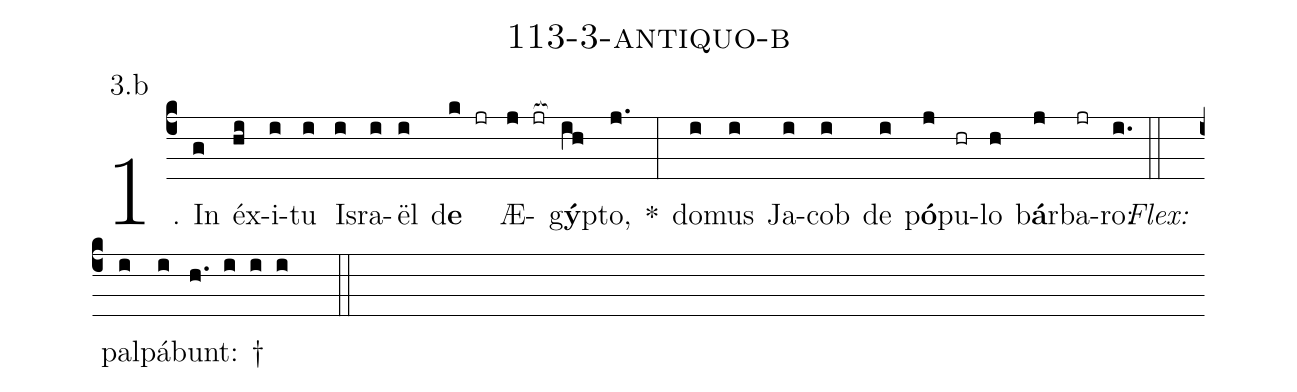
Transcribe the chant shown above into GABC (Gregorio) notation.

name: 113-3-antiquo-b;
annotation: 3.b;
%%
(c4)1. In(g) éx(hi)i(i)tu(i) Is(i)ra(i)ël(i) d<b>e</b>(k jr) Æ(j jr[ocb:1{])g<b>ý</b>p(ih[ocb:0}])to,(j.) *(:) do(i)mus(i) Ja(i)cob(i) de(i) p<b>ó</b>(j)pu(hr)lo(h) b<b>á</b>r(j)ba(jr)ro:(i.) (::)
<i>Flex:</i>()  pal(i)pá(i)bunt: †(h. i i i  ::)
